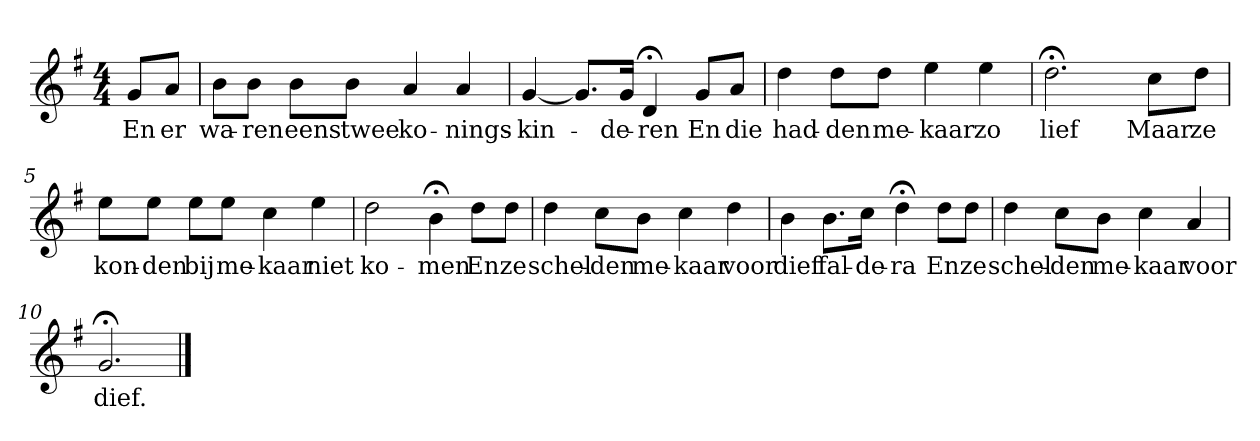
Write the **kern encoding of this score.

**kern	**text
*part1	*part1
*staff1	*staff1
*k[f#]	*
*G:	*
*M4/4	*
*MM120	*
=	=
8gL	En
8aJ	er
=1	=1
8bL	wa-
8bJ	-ren
8bL	eens
8bJ	twee
4a	ko-
4a	-nings-
=2	=2
[4g	-kin-
8.gL]	.
16gJk	-de-
4d;<	-ren
8gL	En
8aJ	die
=3	=3
4dd	had-
8ddL	-den
8ddJ	me-
4ee	-kaar
4ee	zo
=4	=4
2.dd;<	lief
8ccL	Maar
8ddJ	ze
=5	=5
8eeL	kon-
8eeJ	-den
8eeL	bij
8eeJ	me-
4cc	-kaar
4ee	niet
=6	=6
2dd	ko-
4b;<	-men
8ddL	En
8ddJ	ze
=7	=7
4dd	schel-
8ccL	-den
8bJ	me-
4cc	-kaar
4dd	voor
=8	=8
4b	dief
8.bL	fal-
16ccJk	-de-
4dd;<	-ra
8ddL	En
8ddJ	ze
=9	=9
4dd	schel-
8ccL	-den
8bJ	me-
4cc	-kaar
4a	voor
=10	=10
2.g;<	dief.
==	==
*-	*-
